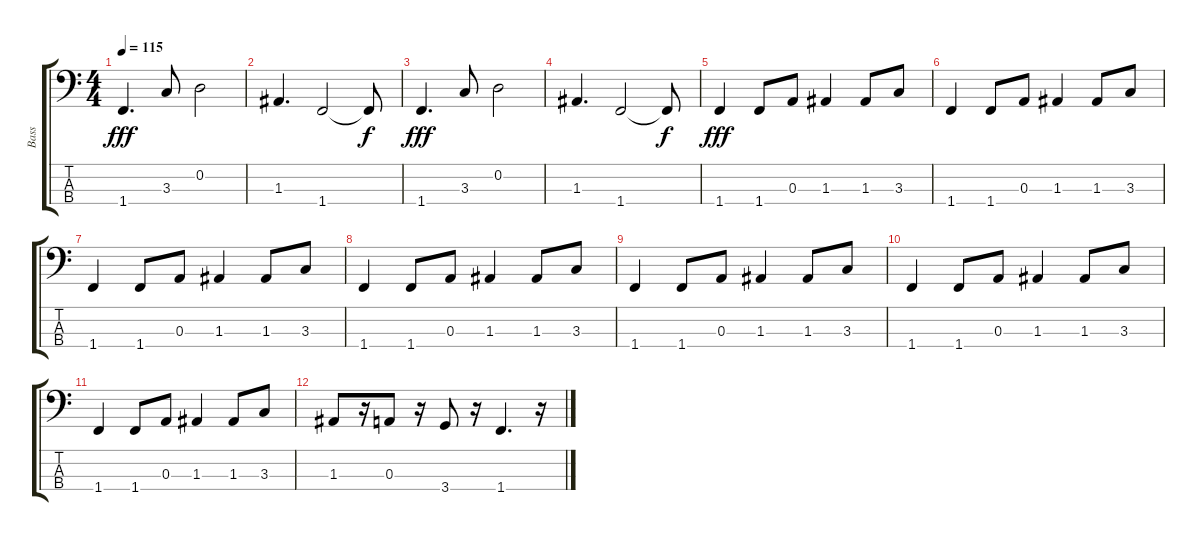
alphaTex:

\track ("Bass" "Bass") {instrument electricbassfinger}
\staff {score tabs}
\tuning (G2 D2 A1 E1) {hide}
\ts (4 4)
\tempo 115
\clef f4
\ks c
1.4.4{d dy fff} 3.3.8 0.2.2 |
1.3.4{d} 1.4.2 1.4{t}.8{dy f} |
1.4.4{d dy fff} 3.3.8 0.2.2 |
1.3.4{d} 1.4.2 1.4{t}.8{dy f} |
1.4.4{dy fff} 1.4.8 0.3.8 1.3.4 1.3.8 3.3.8 |
1.4.4 1.4.8 0.3.8 1.3.4 1.3.8 3.3.8 |
1.4.4 1.4.8 0.3.8 1.3.4 1.3.8 3.3.8 |
1.4.4 1.4.8 0.3.8 1.3.4 1.3.8 3.3.8 |
1.4.4 1.4.8 0.3.8 1.3.4 1.3.8 3.3.8 |
1.4.4 1.4.8 0.3.8 1.3.4 1.3.8 3.3.8 |
1.4.4 1.4.8 0.3.8 1.3.4 1.3.8 3.3.8 |
1.3.8 r.16 0.3.8 r.16 3.4.8 r.16 1.4.4{d} r.16
